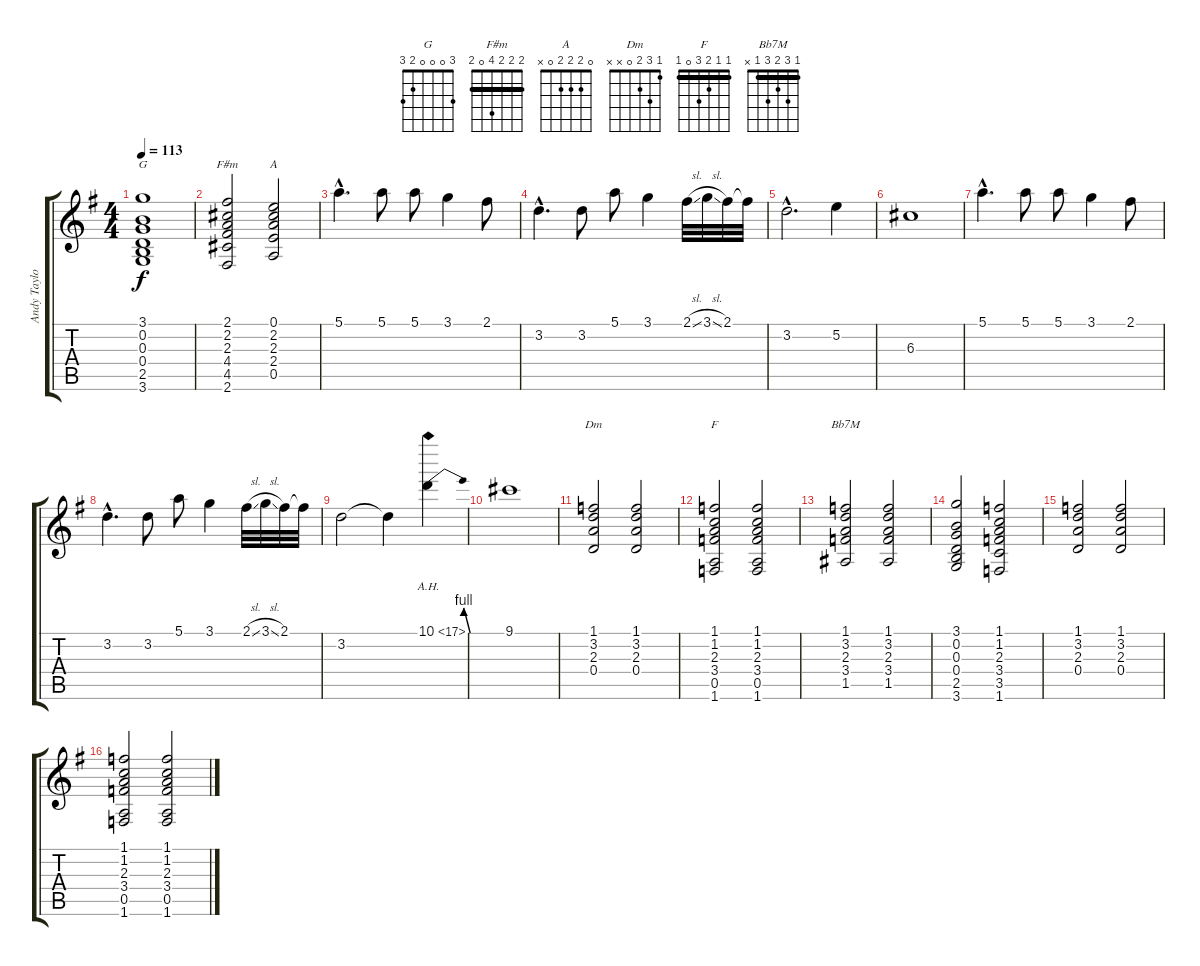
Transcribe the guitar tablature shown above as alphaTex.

\track ("Andy Taylor" "Andy Taylo") {instrument electricguitarmuted}
\staff {score tabs}
\tuning (E4 B3 G3 D3 A2 E2) {hide}
\chord ("G" 3 0 0 0 2 3)
\chord ("F#m" 2 2 2 4 0 2) {barre 2}
\chord ("A" 0 2 2 2 0 x)
\chord ("Dm" 1 3 2 0 x x)
\chord ("F" 1 1 2 3 0 1) {barre 1}
\chord ("Bb7M" 1 3 2 3 1 x) {barre 1}
\ts (4 4)
\tempo 113
\clef g2
\ks g
(3.1 0.2 0.3 0.4 2.5 3.6).1{ch "G" dy f} |
(2.1 2.2 2.3 4.4 4.5 2.6).2{ch "F#m"} (0.1 2.2 2.3 2.4 0.5).2{ch "A"} |
5.1{hac}.4{d volume 11 instrument overdrivenguitar} 5.1.8 5.1.8 3.1.4 2.1.8 |
3.2{hac}.4{d instrument overdrivenguitar} 3.2.8{volume 11} 5.1.8 3.1.4 2.1{sl}.32 3.1{sl}.32 2.1.32 2.1{t}.32 |
3.2{hac}.2{d volume 11} 5.2.4 |
6.3.1{volume 11} |
5.1{hac}.4{d instrument overdrivenguitar} 5.1.8 5.1.8 3.1.4 2.1.8 |
3.2{hac}.4{d instrument overdrivenguitar} 3.2.8 5.1.8 3.1.4 2.1{sl}.32 3.1{sl}.32 2.1.32 2.1{t}.32 |
3.2.2 3.2{t}.4 10.1{be (bend 0 0 60 4) ah 7}.4 |
9.1.1 |
(1.1 3.2 2.3 0.4).2{ch "Dm" volume 4 instrument electricguitarmuted} (1.1 3.2 2.3 0.4).2 |
(1.1 1.2 2.3 3.4 0.5 1.6).2{ch "F"} (1.1 1.2 2.3 3.4 0.5 1.6).2 |
(1.1 3.2 2.3 3.4 1.5).2{ch "Bb7M"} (1.1 3.2 2.3 3.4 1.5).2 |
(3.1 0.2 0.3 0.4 2.5 3.6).2 (1.1 1.2 2.3 3.4 3.5 1.6).2 |
(1.1 3.2 2.3 0.4).2 (1.1 3.2 2.3 0.4).2 |
(1.1 1.2 2.3 3.4 0.5 1.6).2 (1.1 1.2 2.3 3.4 0.5 1.6).2
